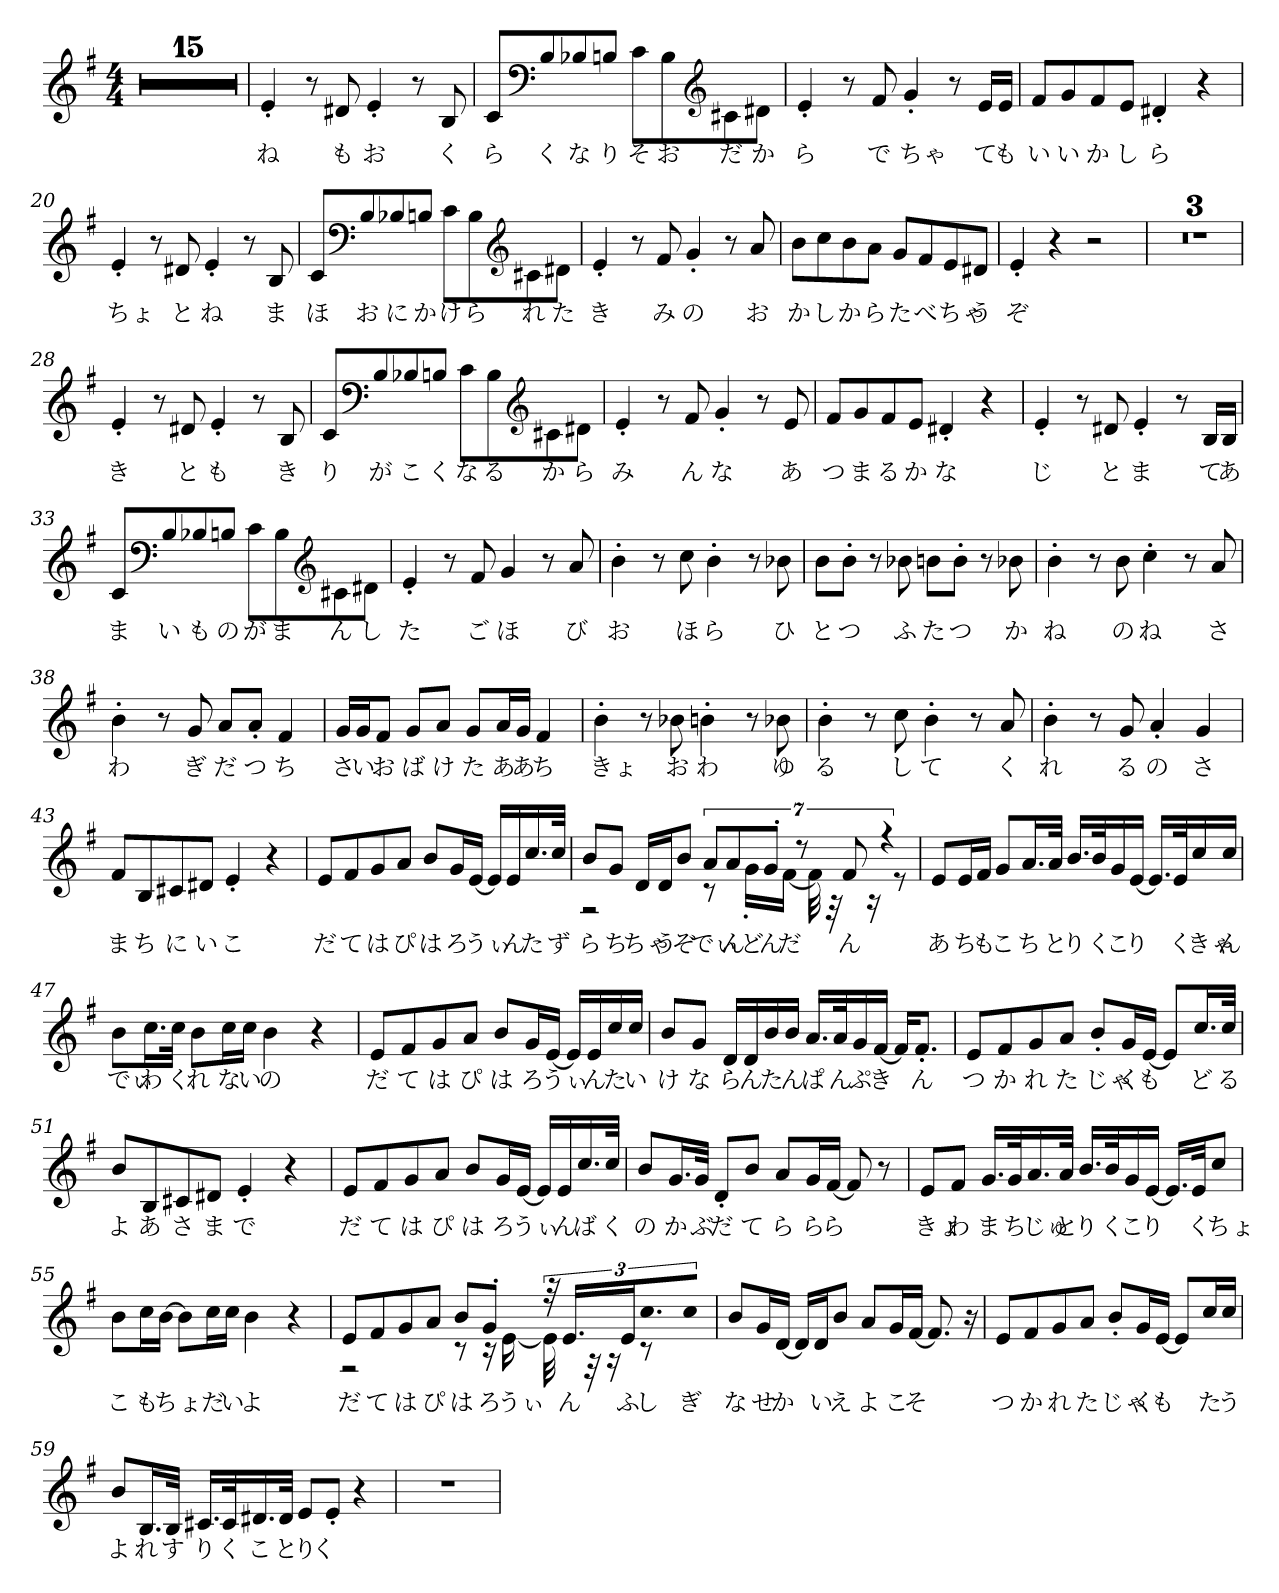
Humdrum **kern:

**kern	**text
*part1	*part1
*staff1	*staff1
*clefG2	*
*k[f#]	*
*M4/4	*
*MM120	*
=1	=1
1r	.
=2	=2
1r	.
=3	=3
1r	.
=4	=4
1r	.
=5	=5
1r	.
=6	=6
1r	.
=7	=7
1r	.
=8	=8
1r	.
=9	=9
1r	.
=10	=10
1r	.
=11	=11
1r	.
=12	=12
1r	.
=13	=13
1r	.
=14	=14
1r	.
=15	=15
1r	.
=16	=16
4e'	ね
8r	.
8d#X	も
4e'	お
8r	.
8B	く
=17	=17
8cL	ら
*clefF4	*
8B	く
8B-X	な
8BnJ	り
8cL	そ
8B	お
*clefG2	*
8c#X	だ
8d#XJ	か
=18	=18
4e'	ら
8r	.
8f#	で
4g'	ちゃ
8r	.
16eLL	て
16eJJ	も
=19	=19
8f#L	い
8g	い
8f#	か
8eJ	し
4d#X'	ら
4r	.
=20	=20
4e'	ちょ
8r	.
8d#X	と
4e'	ね
8r	.
8B	ま
=21	=21
8cL	ほ
*clefF4	*
8B	お
8B-X	に
8BnJ	か
8cL	け
8B	ら
*clefG2	*
8c#X	れ
8d#XJ	た
=22	=22
4e'	き
8r	.
8f#	み
4g'	の
8r	.
8a	お
=23	=23
8bL	か
8cc	し
8b	か
8aJ	ら
8gL	た
8f#	べ
8e	ちゃ
8d#XJ	う
=24	=24
4e'	ぞ
4r	.
2r	.
=25	=25
1r	.
=26	=26
1r	.
=27	=27
1r	.
=28	=28
4e'	き
8r	.
8d#X	と
4e'	も
8r	.
8B	き
=29	=29
8cL	り
*clefF4	*
8B	が
8B-X	こ
8BnJ	く
8cL	な
8B	る
*clefG2	*
8c#X	か
8d#XJ	ら
=30	=30
4e'	み
8r	.
8f#	ん
4g'	な
8r	.
8e	あ
=31	=31
8f#L	つ
8g	ま
8f#	る
8eJ	か
4d#X'	な
4r	.
=32	=32
4e'	じ
8r	.
8d#X	と
4e'	ま
8r	.
16BLL	て
16BJJ	あ
=33	=33
8cL	ま
*clefF4	*
8B	い
8B-X	も
8BnJ	の
8cL	が
8B	ま
*clefG2	*
8c#X	ん
8d#XJ	し
=34	=34
4e'	た
8r	.
8f#	ご
4g	ほ
8r	.
8a	び
=35	=35
4b'	お
8r	.
8cc	ほ
4b'	ら
8r	.
8b-X	ひ
=36	=36
8bL	と
8b'J	つ
8r	.
8b-X	ふ
8bnL	た
8b'J	つ
8r	.
8b-X	か
=37	=37
4b'	ね
8r	.
8b	の
4cc'	ね
8r	.
8a	さ
=38	=38
4b'	わ
8r	.
8g	ぎ
8aL	だ
8a'J	つ
4f#	ち
=39	=39
16gLL	さ
16gJ	い
8f#J	お
8gL	ば
8aJ	け
8gL	た
16aL	あ
16gJJ	あ
4f#	ち
=40	=40
4b'	きょ
8r	.
8b-X	お
4bn'	わ
8r	.
8b-X	ゆ
=41	=41
4b'	る
8r	.
8cc	し
4b'	て
8r	.
8a	く
=42	=42
4b'	れ
8r	.
8g	る
4a'	の
4g	さ
=43	=43
8f#L	ま
8B	ち
8c#X	に
8d#XJ	い
4e'	こ
4r	.
=44	=44
8eL	だ
8f#	て
8g	は
8aJ	ぴ
8bL	は
16gL	ろ
[16eJJ	うぃ
16eLL]	.
16e	ん
16.cc	た
32ccJJk	ず
=45	=45
*^	*
8bL	2r	ら
8gJ	.	ち
16dLL	.	ちゃ
16dJ	.	う
8bJ	.	ぞ
14aL	8r	でぃ
14a	.	ん
.	16g'LL	ど
14g'J	.	ん
.	[16f#JJ	だ
14r	.	.
.	32f#]	.
.	32r	.
14f#	.	ん
.	16r	.
7r	.	.
.	8r	.
*v	*v	*
=46	=46
8eL	あ
16eL	ち
16f#JJ	も
8gL	こ
16.aL	ち
32aJJk	と
16.bLL	り
32bK	く
16g	こ
[16eJJ	り
16.eLL]	.
32eK	く
16cc	きゃ
16ccJJ	ん
=47	=47
8bL	でぃ
16.ccL	わ
32ccJJk	く
8bL	れ
16ccL	な
16ccJJ	い
4b	の
4r	.
=48	=48
8eL	だ
8f#	て
8g	は
8aJ	ぴ
8bL	は
16gL	ろ
[16eJJ	うぃ
16eLL]	.
16e	ん
16cc	た
16ccJJ	い
=49	=49
8bL	け
8gJ	な
16dLL	ら
16d	ん
16b	た
16bJJ	ん
16.aLL	ぱ
32aK	ん
16g	ぷ
[16f#JJ	き
16f#KL]	.
8.f#'J	ん
=50	=50
8eL	つ
8f#	か
8g	れ
8aJ	た
8b'L	じゃ
16gL	く
[16eJJ	も
8eL]	.
16.ccL	ど
32ccJJk	る
=51	=51
8bL	よ
8B	あ
8c#X	さ
8d#XJ	ま
4e'	で
4r	.
=52	=52
8eL	だ
8f#	て
8g	は
8aJ	ぴ
8bL	は
16gL	ろ
[16eJJ	うぃ
16eLL]	.
16e	ん
16.cc	ば
32ccJJk	く
=53	=53
8bL	の
16.gL	か
32gJJk	ぶ
8d'L	だ
8bJ	て
8aL	ら
16gL	ら
[16f#JJ	ら
8f#]	.
8r	.
=54	=54
8eL	きょ
8f#J	わ
16.gLL	ま
32gK	ち
16.a	じゅ
32aJJk	と
16.bLL	り
32bK	く
16g	こ
[16eJJ	り
16.eLL]	.
32eJK	く
8ccJ	ちょ
=55	=55
8bL	こ
16ccL	も
[16bJJ	ちょ
8bL]	.
16ccL	だ
16ccJJ	い
4b	よ
4r	.
=56	=56
*^	*
8eL	2r	だ
8f#	.	て
8g	.	は
8aJ	.	ぴ
8bL	8r	は
8g'J	16r	ろ
.	[16e	うぃ
48r	32e]	.
24.eLL	.	ん
.	32r	.
.	16r	.
24e	.	ふ
16.cc	8r	し
32ccJJk	.	ぎ
*v	*v	*
=57	=57
8bL	な
16gL	せ
[16dJJ	か
16dLL]	.
16dJ	い
8bJ	え
8aL	よ
16gL	こ
[16f#JJ	そ
8.f#]	.
16r	.
=58	=58
8eL	つ
8f#	か
8g	れ
8aJ	た
8b'L	じゃ
16gL	く
[16eJJ	も
8eL]	.
16ccL	た
16ccJJ	う
=59	=59
8bL	よ
16.BL	れ
32BJJk	す
16.c#XLL	り
32c#K	く
16.d#X	こ
32d#JJk	と
8eL	り
8e'J	く
4r	.
=60	=60
1r	.
=	=
*-	*-
